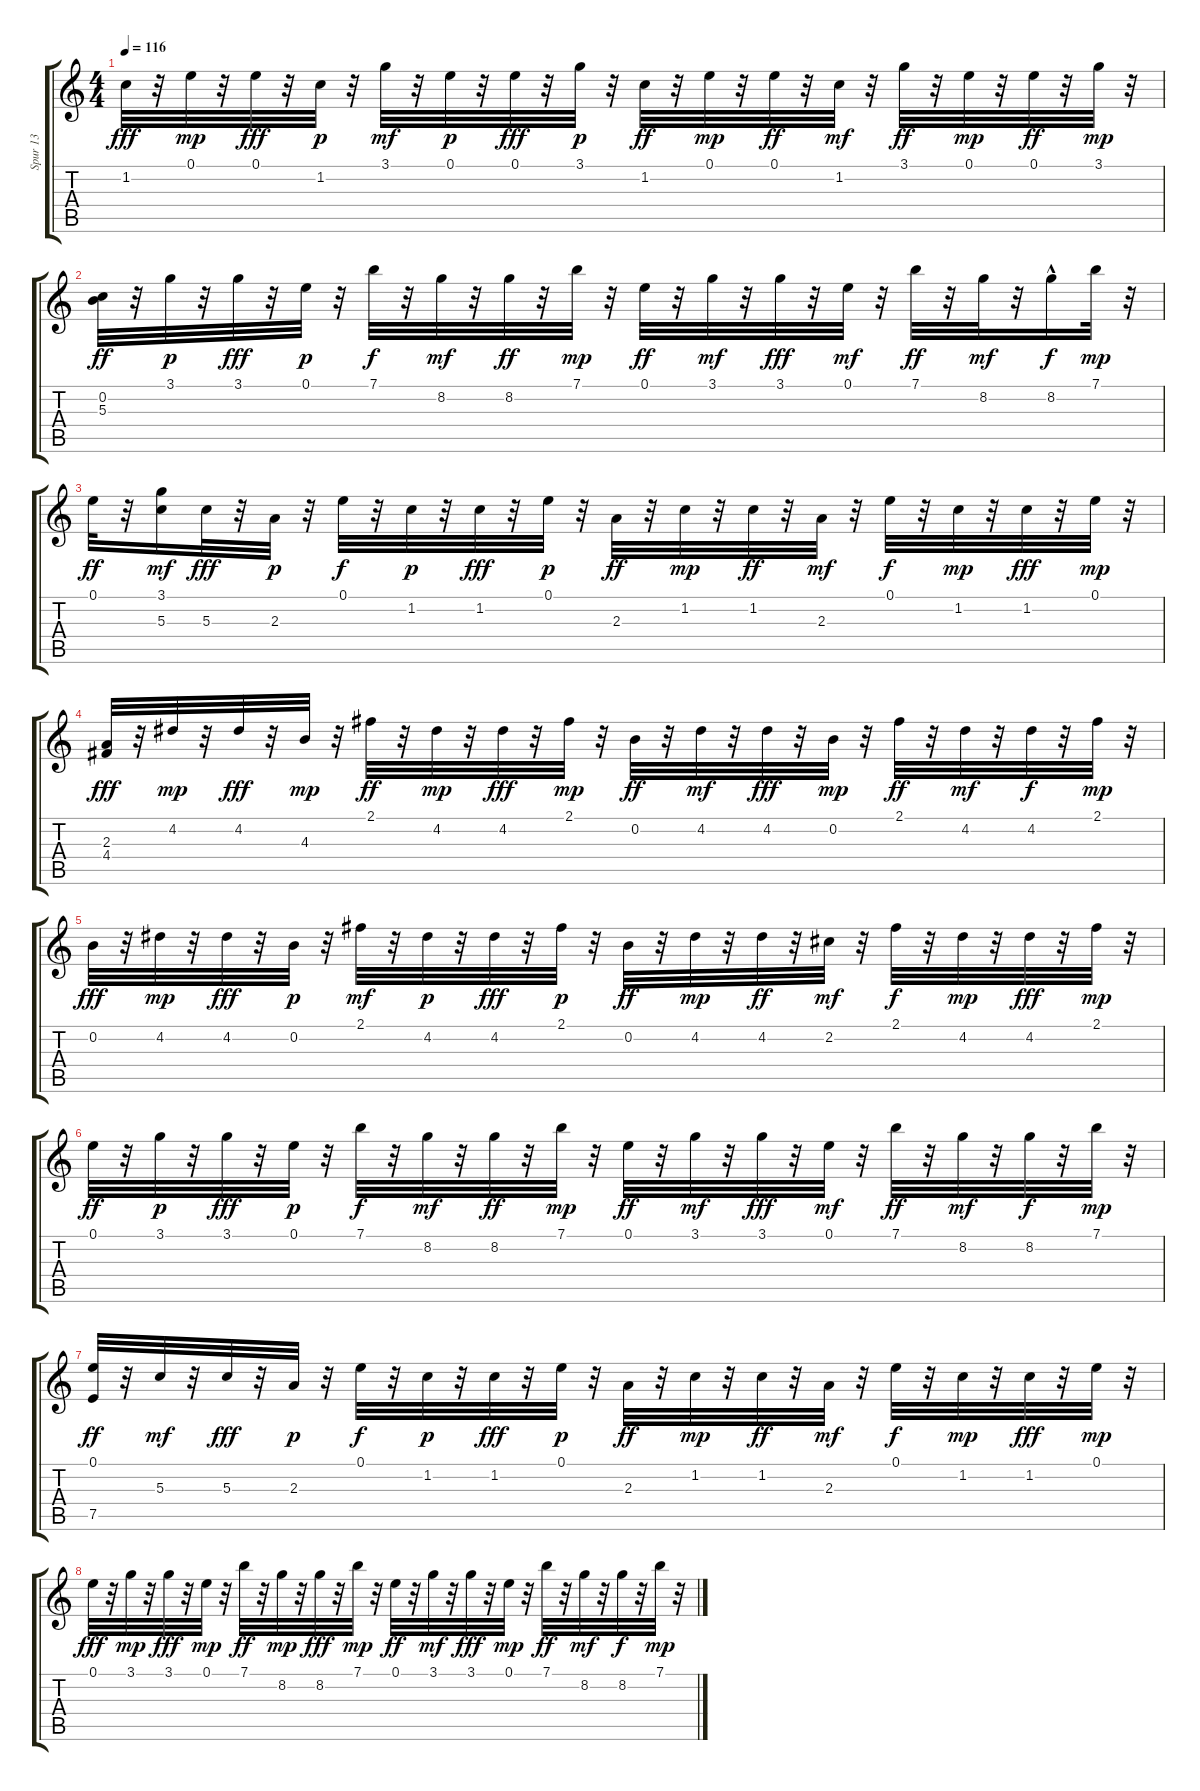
\track ("Spur 13" "Spur 13") {instrument electricguitarmuted}
\staff {score tabs}
\tuning (E4 B3 G3 D3 A2 E2) {hide}
\ts (4 4)
\tempo 116
\clef g2
\ks c
1.2.32{dy fff} r.32 0.1.32{dy mp} r.32 0.1.32{dy fff} r.32 1.2.32{dy p} r.32 3.1.32{dy mf} r.32 0.1.32{dy p} r.32 0.1.32{dy fff} r.32 3.1.32{dy p} r.32 1.2.32{dy ff} r.32 0.1.32{dy mp} r.32 0.1.32{dy ff} r.32 1.2.32{dy mf} r.32 3.1.32{dy ff} r.32 0.1.32{dy mp} r.32 0.1.32{dy ff} r.32 3.1.32{dy mp} r.32 |
(0.2 5.3).32{dy ff} r.32 3.1.32{dy p} r.32 3.1.32{dy fff} r.32 0.1.32{dy p} r.32 7.1.32{dy f} r.32 8.2.32{dy mf} r.32 8.2.32{dy ff} r.32 7.1.32{dy mp} r.32 0.1.32{dy ff} r.32 3.1.32{dy mf} r.32 3.1.32{dy fff} r.32 0.1.32{dy mf} r.32 7.1.32{dy ff} r.32 8.2.32{dy mf} r.32 8.2{hac}.16{dy f} 7.1.32{dy mp} r.32 |
0.1.32{dy ff} r.32 (3.1 5.3).16{dy mf} 5.3.32{dy fff} r.32 2.3.32{dy p} r.32 0.1.32{dy f} r.32 1.2.32{dy p} r.32 1.2.32{dy fff} r.32 0.1.32{dy p} r.32 2.3.32{dy ff} r.32 1.2.32{dy mp} r.32 1.2.32{dy ff} r.32 2.3.32{dy mf} r.32 0.1.32{dy f} r.32 1.2.32{dy mp} r.32 1.2.32{dy fff} r.32 0.1.32{dy mp} r.32 |
(2.3 4.4).32{dy fff} r.32 4.2.32{dy mp} r.32 4.2.32{dy fff} r.32 4.3.32{dy mp} r.32 2.1.32{dy ff} r.32 4.2.32{dy mp} r.32 4.2.32{dy fff} r.32 2.1.32{dy mp} r.32 0.2.32{dy ff} r.32 4.2.32{dy mf} r.32 4.2.32{dy fff} r.32 0.2.32{dy mp} r.32 2.1.32{dy ff} r.32 4.2.32{dy mf} r.32 4.2.32{dy f} r.32 2.1.32{dy mp} r.32 |
0.2.32{dy fff} r.32 4.2.32{dy mp} r.32 4.2.32{dy fff} r.32 0.2.32{dy p} r.32 2.1.32{dy mf} r.32 4.2.32{dy p} r.32 4.2.32{dy fff} r.32 2.1.32{dy p} r.32 0.2.32{dy ff} r.32 4.2.32{dy mp} r.32 4.2.32{dy ff} r.32 2.2.32{dy mf} r.32 2.1.32{dy f} r.32 4.2.32{dy mp} r.32 4.2.32{dy fff} r.32 2.1.32{dy mp} r.32 |
0.1.32{dy ff} r.32 3.1.32{dy p} r.32 3.1.32{dy fff} r.32 0.1.32{dy p} r.32 7.1.32{dy f} r.32 8.2.32{dy mf} r.32 8.2.32{dy ff} r.32 7.1.32{dy mp} r.32 0.1.32{dy ff} r.32 3.1.32{dy mf} r.32 3.1.32{dy fff} r.32 0.1.32{dy mf} r.32 7.1.32{dy ff} r.32 8.2.32{dy mf} r.32 8.2.32{dy f} r.32 7.1.32{dy mp} r.32 |
(0.1 7.5).32{dy ff} r.32 5.3.32{dy mf} r.32 5.3.32{dy fff} r.32 2.3.32{dy p} r.32 0.1.32{dy f} r.32 1.2.32{dy p} r.32 1.2.32{dy fff} r.32 0.1.32{dy p} r.32 2.3.32{dy ff} r.32 1.2.32{dy mp} r.32 1.2.32{dy ff} r.32 2.3.32{dy mf} r.32 0.1.32{dy f} r.32 1.2.32{dy mp} r.32 1.2.32{dy fff} r.32 0.1.32{dy mp} r.32 |
0.1.32{dy fff} r.32 3.1.32{dy mp} r.32 3.1.32{dy fff} r.32 0.1.32{dy mp} r.32 7.1.32{dy ff} r.32 8.2.32{dy mp} r.32 8.2.32{dy fff} r.32 7.1.32{dy mp} r.32 0.1.32{dy ff} r.32 3.1.32{dy mf} r.32 3.1.32{dy fff} r.32 0.1.32{dy mp} r.32 7.1.32{dy ff} r.32 8.2.32{dy mf} r.32 8.2.32{dy f} r.32 7.1.32{dy mp} r.32
